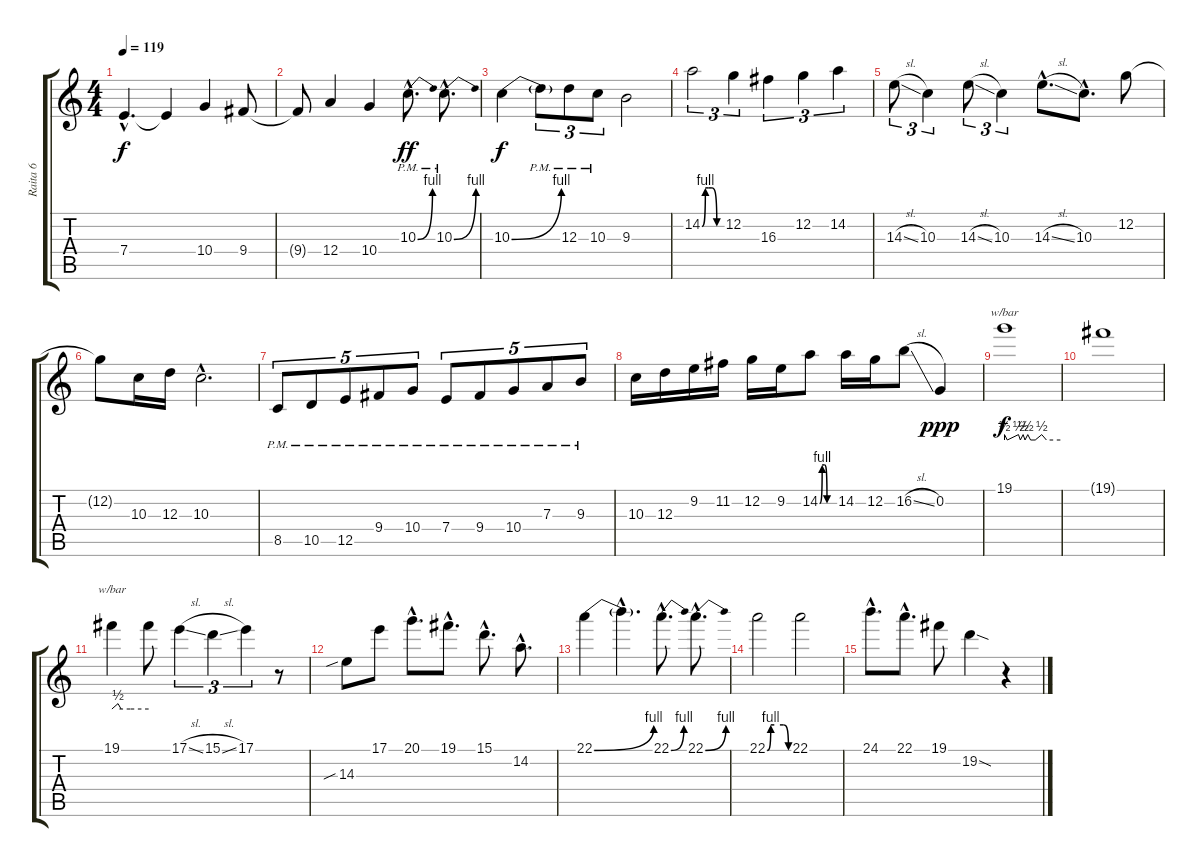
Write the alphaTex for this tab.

\track ("Raita 6" "Raita 6") {instrument distortionguitar}
\staff {score tabs}
\tuning (B3 G3 D3 A2 E2 B1) {hide}
\ts (4 4)
\tempo 119
\clef g2
\ks c
7.4{hac}.4{d dy f} 7.4{t}.4 10.4.4 9.4.8 |
9.4{t}.8 12.4.4 10.4.4 10.3{be (bend 0 0 60 4) hac pm}.8{d dy ff} 10.3{be (bend 0 0 60 4) hac pm}.8{d} |
10.3{be (bend 0 0 60 4)}.4{dy f} 10.3{pm t}.8{tu (3 2)} 12.3{pm}.8{tu (3 2)} 10.3{pm}.8{tu (3 2)} 9.3.2 |
14.2{be (custom 0 0 10 4 20 4 30 4 45 0 60 0)}.2{tu (3 2)} 12.2.4{tu (3 2)} 16.3.4{tu (3 2)} 12.2.4{tu (3 2)} 14.2.4{tu (3 2)} |
14.3{sl}.8{tu (3 2)} 10.3.4{tu (3 2)} 14.3{sl}.8{tu (3 2)} 10.3.4{tu (3 2)} 14.3{sl hac}.8{d} 10.3{hac}.8{d} 12.2.8 |
12.2{t}.8 10.3.16 12.3.16 10.3{hac}.2{d} |
8.5{pm}.8{tu (5 4)} 10.5{pm}.8{tu (5 4)} 12.5{pm}.8{tu (5 4)} 9.4{pm}.8{tu (5 4)} 10.4{pm}.8{tu (5 4)} 7.4{pm}.8{tu (5 4)} 9.4{pm}.8{tu (5 4)} 10.4{pm}.8{tu (5 4)} 7.3{pm}.8{tu (5 4)} 9.3{pm}.8{tu (5 4)} |
10.3.16 12.3.16 9.2.16 11.2.16 12.2.16 9.2.16 14.2{be (custom 0 0 10 4 20 4 30 0 60 0)}.8 14.2.16 12.2.16 16.2{sl}.8 0.2.4{dy ppp} |
19.1.1{tbe (custom default 0 2 3 0 15 2 17 0 20 2 22 0 25 2 28 0 33 0 40 2 45 0 60 0) dy f} |
19.1{t}.1 |
19.1.4{tbe (custom default 0 0 10 2 15 0 30 0 60 0)} 19.1{t}.8 17.1{sl}.4{tu (3 2)} 15.1{sl}.4{tu (3 2)} 17.1.4{tu (3 2)} r.8 |
14.3{sib}.8 17.1.8 20.1{hac}.8{d} 19.1{hac}.8{d} 15.1{hac}.8{d} 14.2{hac}.8{d} |
22.1{be (bend 0 0 60 4)}.4 22.1{hac t}.4{d} 22.1{be (bend 0 0 60 4) hac}.8{d} 22.1{be (bend 0 0 60 4) hac}.8{d} |
22.1{be (custom 0 0 10 4 20 4 46 4 60 0)}.2 22.1.2 |
24.1{hac}.8{d} 22.1{hac}.8{d} 19.1.8 19.2{sod}.4 r.4
